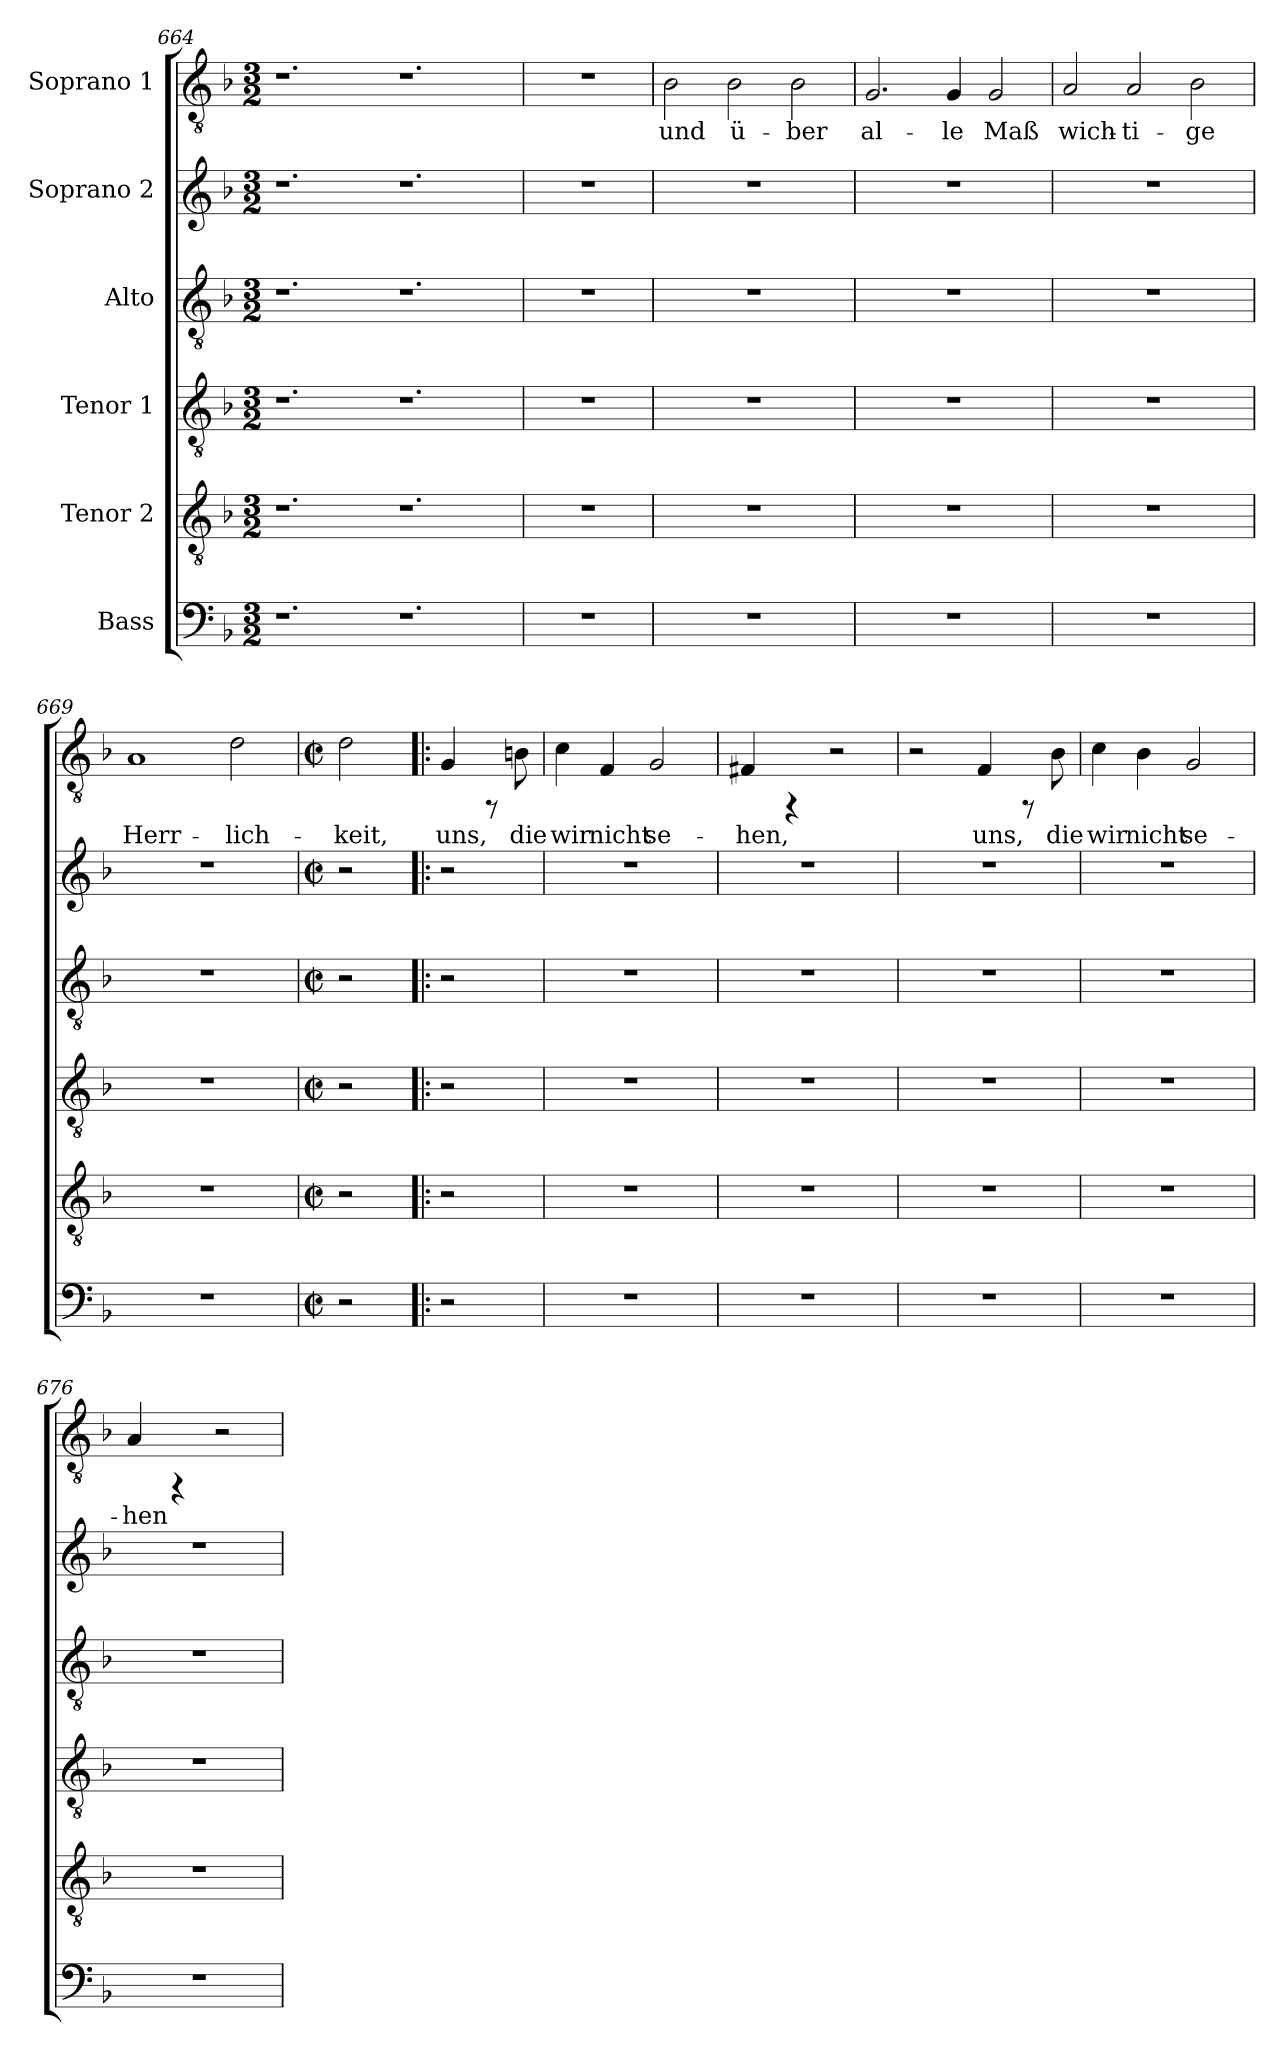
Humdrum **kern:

**kern	**kern	**kern	**kern	**kern	**kern	**text
*part6	*part5	*part4	*part3	*part2	*part1	*part1
*staff6	*staff5	*staff4	*staff3	*staff2	*staff1	*staff1
*I"Bass	*I"Tenor 2	*I"Tenor 1	*I"Alto	*I"Soprano 2	*I"Soprano 1	*
!!LO:LB:g=z
*clefF4	*clefGv2	*clefGv2	*clefGv2	*clefG2	*clefGv2	*
*k[b-]	*k[b-]	*k[b-]	*k[b-]	*k[b-]	*k[b-]	*
*F:	*F:	*F:	*F:	*F:	*F:	*
*M3/2	*M3/2	*M3/2	*M3/2	*M3/2	*M3/2	*
=664	=664	=664	=664	=664	=664	=664
1.r	1.r	1.r	1.r	1.r	1.r	.
1.r	1.r	1.r	1.r	1.r	1.r	.
=665	=665	=665	=665	=665	=665	=665
1.r	1.r	1.r	1.r	1.r	1.r	.
=666	=666	=666	=666	=666	=666	=666
!	!	!	!	!	!	!LO:LY:b:cj
1.r	1.r	1.r	1.r	1.r	2B-\	und
!	!	!	!	!	!	!LO:LY:b:cj
.	.	.	.	.	2B-\	ü-
!	!	!	!	!	!	!LO:LY:b:cj
.	.	.	.	.	2B-\	-ber
=667	=667	=667	=667	=667	=667	=667
!	!	!	!	!	!	!LO:LY:b:cj
1.r	1.r	1.r	1.r	1.r	2.G/	al-
!	!	!	!	!	!	!LO:LY:b:cj
.	.	.	.	.	4G/	-le
!	!	!	!	!	!	!LO:LY:b:cj
.	.	.	.	.	2G/	Maß
=668	=668	=668	=668	=668	=668	=668
!	!	!	!	!	!	!LO:LY:b:cj
1.r	1.r	1.r	1.r	1.r	2A/	wich-
!	!	!	!	!	!	!LO:LY:b:cj
.	.	.	.	.	2A/	-ti-
!	!	!	!	!	!	!LO:LY:b:cj
.	.	.	.	.	2B-\	-ge
=669	=669	=669	=669	=669	=669	=669
!	!	!	!	!	!	!LO:LY:b:cj
1.r	1.r	1.r	1.r	1.r	1A	Herr-
!	!	!	!	!	!	!LO:LY:b:cj
.	.	.	.	.	2d\	-lich-
=670	=670	=670	=670	=670	=670	=670
*M2/2	*M2/2	*M2/2	*M2/2	*M2/2	*M2/2	*
*met(c|)	*met(c|)	*met(c|)	*met(c|)	*met(c|)	*met(c|)	*
!	!	!	!	!	!	!LO:LY:b:cj
2r	2r	2r	2r	2r	2d\	-keit,
=671!|:	=671!|:	=671!|:	=671!|:	=671!|:	=671!|:	=671!|:
!	!	!	!	!	!	!LO:LY:b:cj
2r	2r	2r	2r	2r	4G/	uns,
.	.	.	.	.	8rFF	.
!	!	!	!	!	!	!LO:LY:b:cj
.	.	.	.	.	8Bn\	die
=672	=672	=672	=672	=672	=672	=672
!	!	!	!	!	!	!LO:LY:b:cj
1r	1r	1r	1r	1r	4c\	wir
!	!	!	!	!	!	!LO:LY:b:cj
.	.	.	.	.	4F/	nicht
!	!	!	!	!	!	!LO:LY:b:cj
.	.	.	.	.	2G/	se-
!!LO:PB:g=z
=673	=673	=673	=673	=673	=673	=673
!	!	!	!	!	!	!LO:LY:b:cj
1r	1r	1r	1r	1r	4F#X/	-hen,
.	.	.	.	.	4rFF	.
.	.	.	.	.	2r	.
=674	=674	=674	=674	=674	=674	=674
1r	1r	1r	1r	1r	2r	.
!	!	!	!	!	!	!LO:LY:b:cj
.	.	.	.	.	4F/	uns,
.	.	.	.	.	8rFF	.
!	!	!	!	!	!	!LO:LY:b:cj
.	.	.	.	.	8B-\	die
=675	=675	=675	=675	=675	=675	=675
!	!	!	!	!	!	!LO:LY:b:cj
1r	1r	1r	1r	1r	4c\	wir
!	!	!	!	!	!	!LO:LY:b:cj
.	.	.	.	.	4B-\	nicht
!	!	!	!	!	!	!LO:LY:b:cj
.	.	.	.	.	2G/	se-
=676	=676	=676	=676	=676	=676	=676
!	!	!	!	!	!	!LO:LY:b:cj
1r	1r	1r	1r	1r	4A/	-hen
.	.	.	.	.	4rFF	.
.	.	.	.	.	2r	.
=	=	=	=	=	=	=
*-	*-	*-	*-	*-	*-	*-
